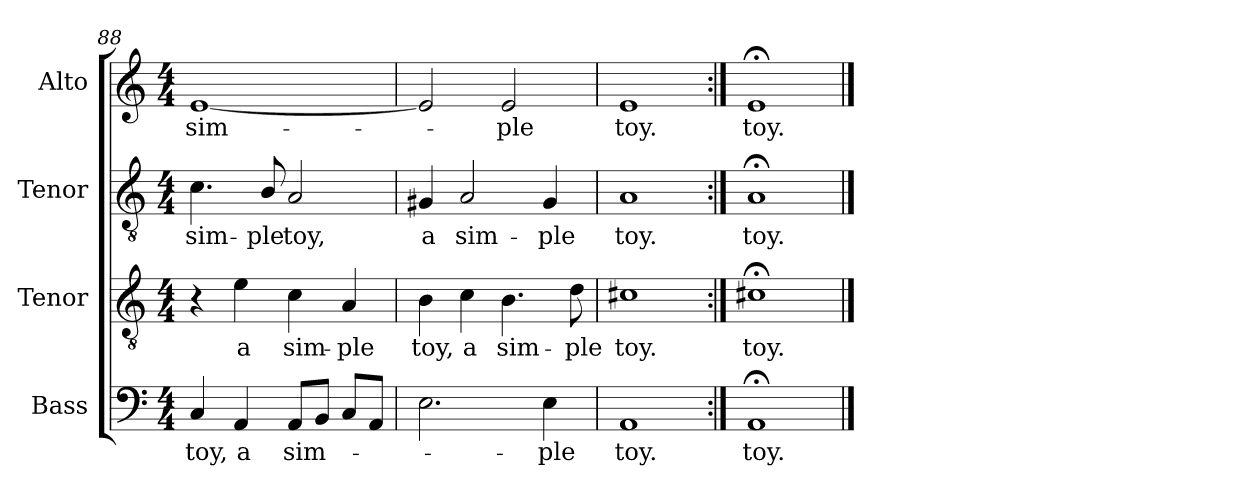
**kern	**text	**kern	**text	**kern	**text	**kern	**text
*part4	*part4	*part3	*part3	*part2	*part2	*part1	*part1
*staff4	*staff4	*staff3	*staff3	*staff2	*staff2	*staff1	*staff1
*I"Bass	*	*I"Tenor	*	*I"Tenor	*	*I"Alto	*
*I'B.	*	*I'T.	*	*I'T.	*	*I'A.	*
*clefF4	*	*clefGv2	*	*clefGv2	*	*clefG2	*
*	*	*ITrd7c12	*	*ITrd7c12	*	*	*
*k[]	*	*k[]	*	*k[]	*	*k[]	*
*C:	*	*C:	*	*C:	*	*C:	*
*M4/4	*	*M4/4	*	*M4/4	*	*M4/4	*
=88	=88	=88	=88	=88	=88	=88	=88
!	!LO:LY:b:color=#000000	!	!	!	!	!	!
!	!	!	!	!	!LO:LY:b:color=#000000	!	!
!	!	!	!	!	!	!	!LO:LY:b:color=#000000
4Ci/	toy,	4r	.	4.Ci\	sim-	[1ei	sim-
!	!LO:LY:b:color=#000000	!	!	!	!	!	!
!	!	!	!LO:LY:b:color=#000000	!	!	!	!
4AAi/	a	4Ei\	a	.	.	.	.
!	!	!	!	!	!LO:LY:b:color=#000000	!	!
.	.	.	.	8BBi/	-ple	.	.
!	!LO:LY:b:color=#000000	!	!	!	!	!	!
!	!	!	!LO:LY:b:color=#000000	!	!	!	!
!	!	!	!	!	!LO:LY:b:color=#000000	!	!
8AAi/L	sim-	4Ci\	sim-	2AAi/	toy,	.	.
8BBi/J	.	.	.	.	.	.	.
!	!	!	!LO:LY:b:color=#000000	!	!	!	!
8Ci/L	.	4AAi/	-ple	.	.	.	.
8AAi/J	.	.	.	.	.	.	.
=89	=89	=89	=89	=89	=89	=89	=89
!	!	!	!LO:LY:b:color=#000000	!	!	!	!
!	!	!	!	!	!LO:LY:b:color=#000000	!	!
2.Ei\	.	4BBi\	toy,	4GG#Xi/	a	2ei/]	.
!	!	!	!LO:LY:b:color=#000000	!	!	!	!
!	!	!	!	!	!LO:LY:b:color=#000000	!	!
.	.	4Ci\	a	2AAi/	sim-	.	.
!	!	!	!LO:LY:b:color=#000000	!	!	!	!
!	!	!	!	!	!	!	!LO:LY:b:color=#000000
.	.	4.BBi\	sim-	.	.	2ei/	-ple
!	!LO:LY:b:color=#000000	!	!	!	!	!	!
!	!	!	!	!	!LO:LY:b:color=#000000	!	!
4Ei\	-ple	.	.	4GG#i/	-ple	.	.
!	!	!	!LO:LY:b:color=#000000	!	!	!	!
.	.	8Di\	-ple	.	.	.	.
=90	=90	=90	=90	=90	=90	=90	=90
!	!LO:LY:b:color=#000000	!	!	!	!	!	!
!	!	!	!LO:LY:b:color=#000000	!	!	!	!
!	!	!	!	!	!LO:LY:b:color=#000000	!	!
!	!	!	!	!	!	!	!LO:LY:b:color=#000000
1AAi	toy.	1C#Xi	toy.	1AAi	toy.	1ei	toy.
=91:|!	=91:|!	=91:|!	=91:|!	=91:|!	=91:|!	=91:|!	=91:|!
!	!LO:LY:b:color=#000000	!	!	!	!	!	!
!	!	!	!LO:LY:b:color=#000000	!	!	!	!
!	!	!	!	!	!LO:LY:b:color=#000000	!	!
!	!	!	!	!	!	!	!LO:LY:b:color=#000000
1AA;i	toy.	1C#X;i	toy.	1AA;i	toy.	1e;i	toy.
==	==	==	==	==	==	==	==
*-	*-	*-	*-	*-	*-	*-	*-
